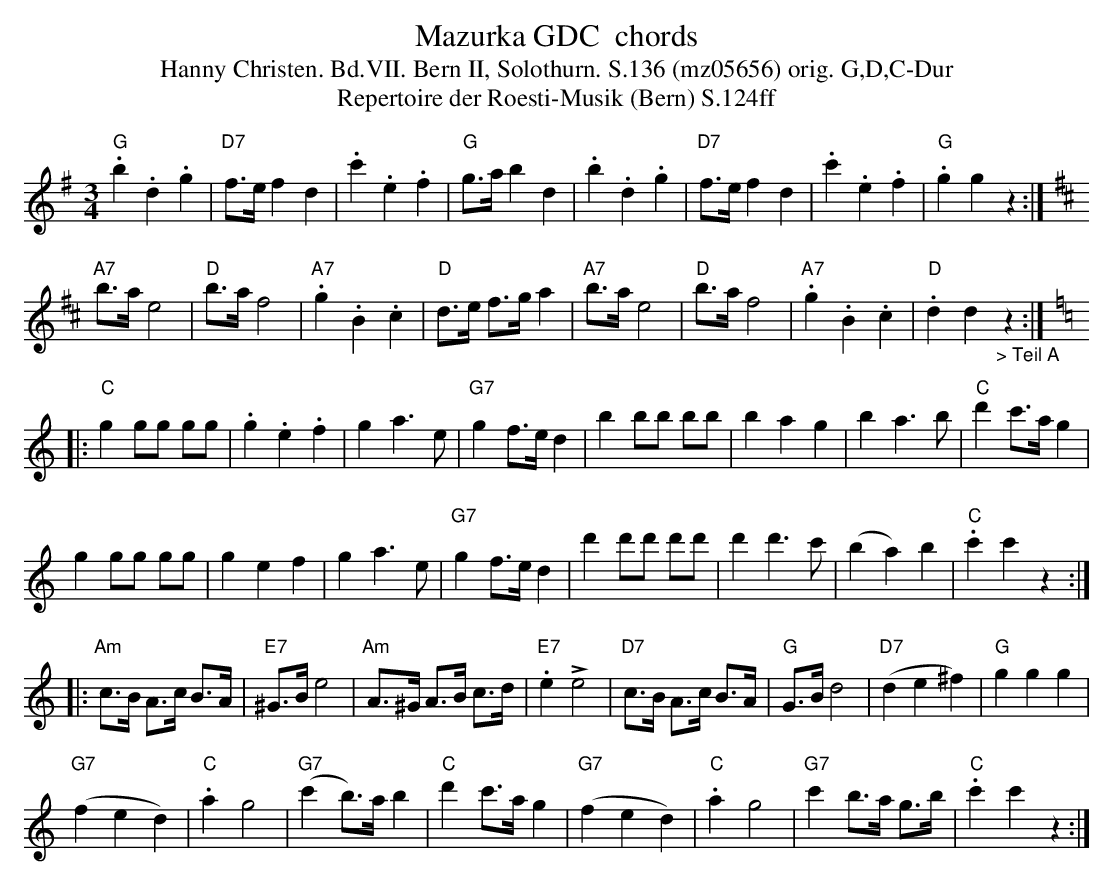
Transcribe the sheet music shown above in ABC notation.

X:1
T:  Mazurka GDC  chords
T:Hanny Christen. Bd.VII. Bern II, Solothurn. S.136 (mz05656) orig. G,D,C-Dur
T: Repertoire der Roesti-Musik (Bern) S.124ff
M:3/4
L:1/8
K:G %%MIDI gchordon
"G".b2.d2.g2 | "D7"f>e f2d2 | .c'2.e2.f2 | "G"g>a b2d2 | .b2.d2.g2 | "D7"f>e f2d2 | .c'2.e2.f2 | "G".g2g2z2 :| [K:D]
"A7"b>a e4 | "D"b>a f4 | "A7".g2.B2.c2 | "D"d>e f>g a2 | "A7"b>a e4 | "D"b>a f4 | "A7".g2.B2.c2 | "D".d2d2"_> Teil A"z2 :| [K:C]
|: "C"g2 gg gg | .g2.e2.f2 | g2a3e | "G7"g2 f>e d2 | b2 bb bb | b2a2g2 | b2a3b | "C"d'2 c'>ag2 |
g2 gg gg | g2e2f2 | g2a3e | "G7"g2f>ed2 | d'2 d'd' d'd' | d'2d'3c' | (b2a2)b2 | "C".c'2c'2z2 :|
|: "Am"c>B A>c B>A | "E7"^G>B e4 | "Am"A>^G A>B c>d | "E7".e2+>+e4 | "D7"c>B A>c B>A | "G"G>B d4 | "D7"(d2e2^f2) | "G"g2g2g2 |
"G7"(f2e2d2) | "C".a2g4 | "G7"(c'2b>)ab2 | "C"d'2c'>ag2 | "G7"(f2e2d2) | "C".a2g4 | "G7"c'2 b>a g>b | "C".c'2c'2z2 :|
